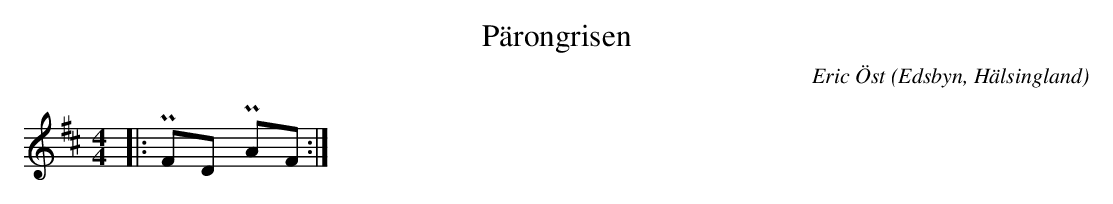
X:1
T:Pärongrisen
O:Edsbyn, Hälsingland
M:4/4
L:1/16
C: Eric Öst
K:D
|: +uppermordent+F2D2 +uppermordent+A2F2 :|
